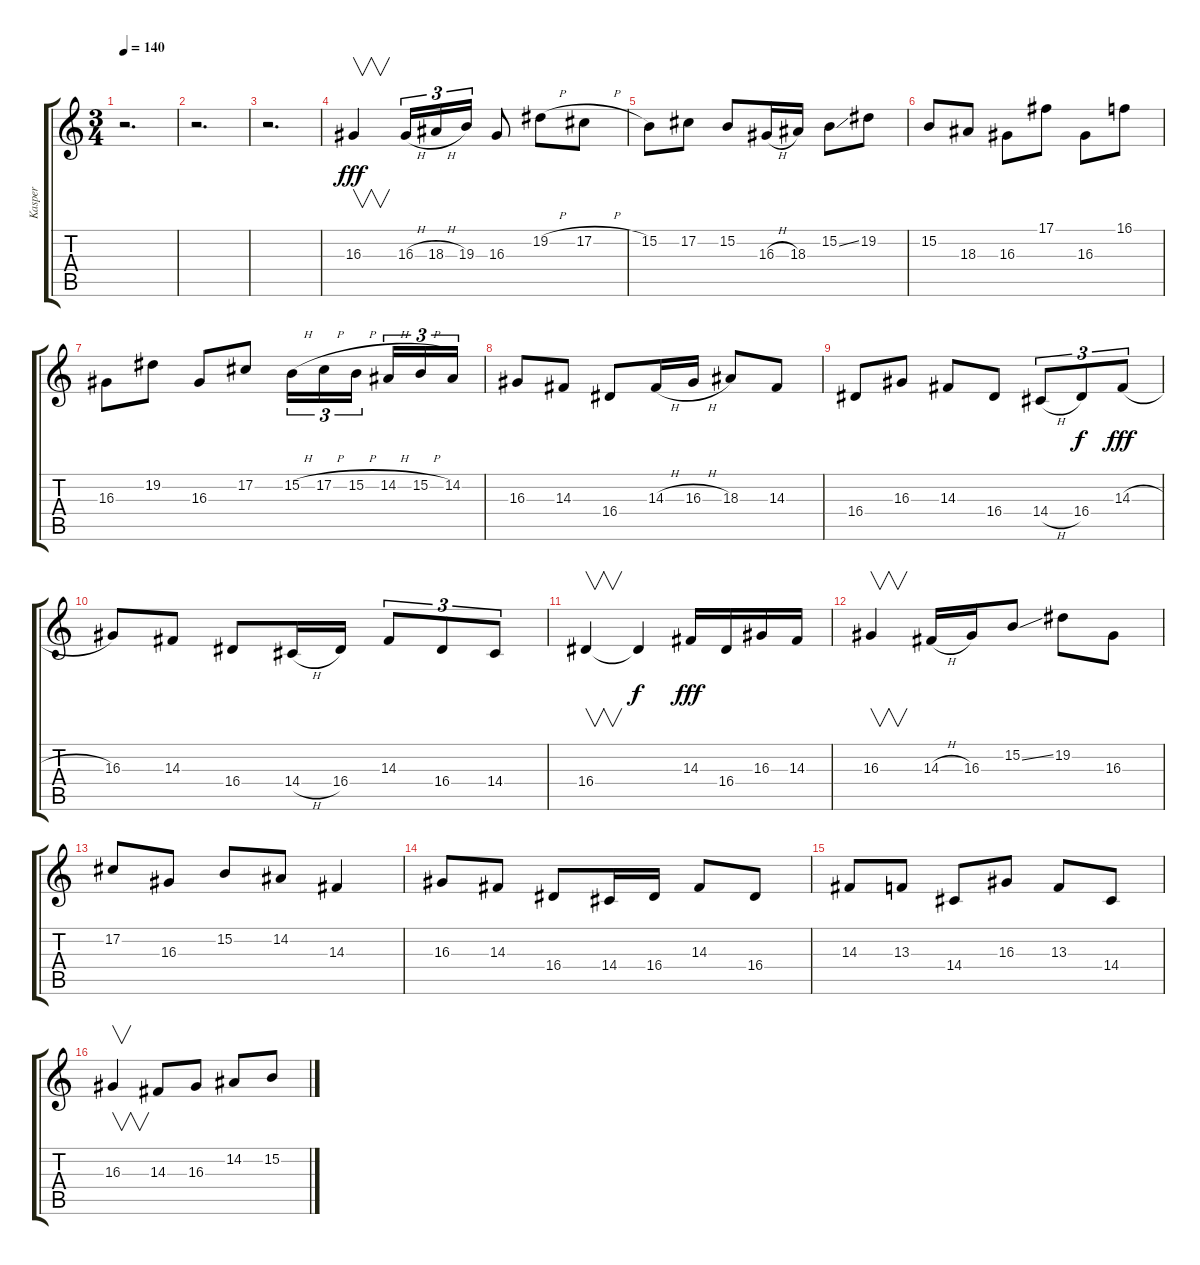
\track ("Kasper" "Kasper") {instrument pad8sweep}
\staff {score tabs}
\tuning (Db4 Ab3 E3 B2 Gb2 Db2) {hide}
\ts (3 4)
\tempo 140
\clef g2
\ks c
r.2{d dy f} |
r.2{d} |
r.2{d} |
16.3.4{v dy fff} 16.3{h}.16{tu (3 2)} 18.3{h}.16{tu (3 2)} 19.3.16{tu (3 2)} 16.3.8 19.2{h}.8 17.2{h}.8 |
15.2.8 17.2.8 15.2.8 16.3{h}.16 18.3.16 15.2{ss}.8 19.2.8 |
15.2.8 18.3.8 16.3.8 17.1.8 16.3.8 16.1.8 |
16.3.8 19.2.8 16.3.8 17.2.8 15.2{h}.16{tu (3 2)} 17.2{h}.16{tu (3 2)} 15.2{h}.16{tu (3 2)} 14.2{h}.16{tu (3 2)} 15.2{h}.16{tu (3 2)} 14.2.16{tu (3 2)} |
16.3.8 14.3.8 16.4.8 14.3{h}.16 16.3{h}.16 18.3.8 14.3.8 |
16.4.8 16.3.8 14.3.8 16.4.8 14.4{h}.8{tu (3 2)} 16.4.8{tu (3 2) dy f} 14.3{h}.8{tu (3 2) dy fff} |
16.3.8 14.3.8 16.4.8 14.4{h}.16 16.4.16 14.3.8{tu (3 2)} 16.4.8{tu (3 2)} 14.4.8{tu (3 2)} |
16.4.4{v} 16.4{t}.4{dy f} 14.3.16{dy fff} 16.4.16 16.3.16 14.3.16 |
16.3.4{v} 14.3{h}.16 16.3.16 15.2{ss}.8 19.2.8 16.3.8 |
17.2.8 16.3.8 15.2.8 14.2.8 14.3.4 |
16.3.8 14.3.8 16.4.8 14.4.16 16.4.16 14.3.8 16.4.8 |
14.3.8 13.3.8 14.4.8 16.3.8 13.3.8 14.4.8 |
16.3.4{v} 14.3.8 16.3.8 14.2.8 15.2{ss}.8
